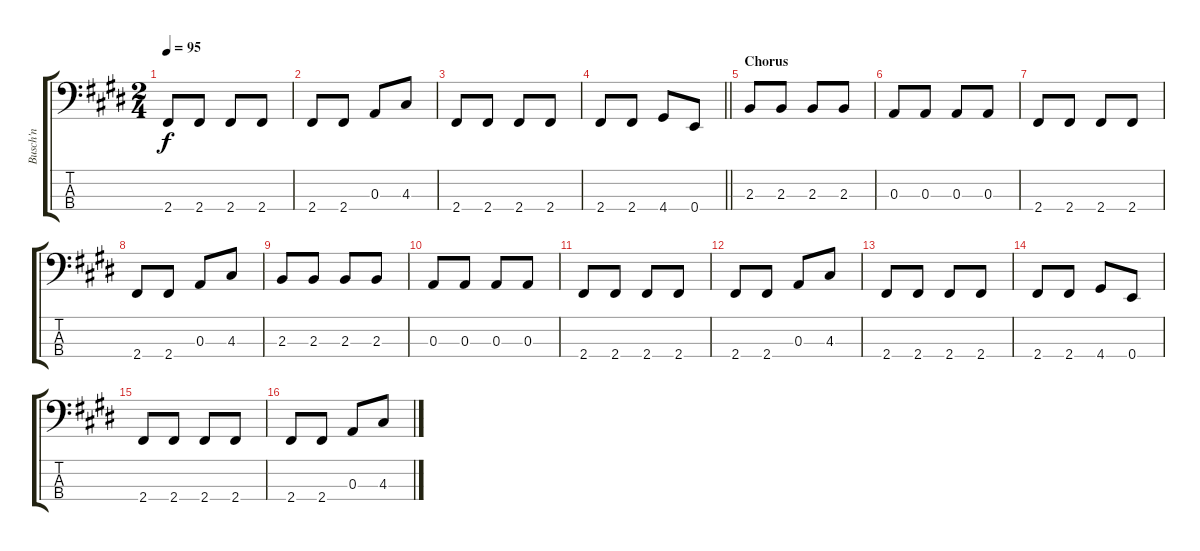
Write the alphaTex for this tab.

\track ("Busch'n" "Busch'n") {instrument overdrivenguitar}
\staff {score tabs}
\tuning (G2 D2 A1 E1) {hide}
\ts (2 4)
\tempo 95
\clef f4
\ks e
2.4.8{dy f} 2.4.8 2.4.8 2.4.8 |
2.4.8 2.4.8 0.3.8 4.3.8 |
2.4.8 2.4.8 2.4.8 2.4.8 |
\barLineRight lightlight
2.4.8 2.4.8 4.4.8 0.4.8 |
\section ("" "Chorus")
2.3.8 2.3.8 2.3.8 2.3.8 |
0.3.8 0.3.8 0.3.8 0.3.8 |
2.4.8 2.4.8 2.4.8 2.4.8 |
2.4.8 2.4.8 0.3.8 4.3.8 |
2.3.8 2.3.8 2.3.8 2.3.8 |
0.3.8 0.3.8 0.3.8 0.3.8 |
2.4.8 2.4.8 2.4.8 2.4.8 |
2.4.8 2.4.8 0.3.8 4.3.8 |
2.4.8 2.4.8 2.4.8 2.4.8 |
2.4.8 2.4.8 4.4.8 0.4.8 |
2.4.8 2.4.8 2.4.8 2.4.8 |
2.4.8 2.4.8 0.3.8 4.3.8
